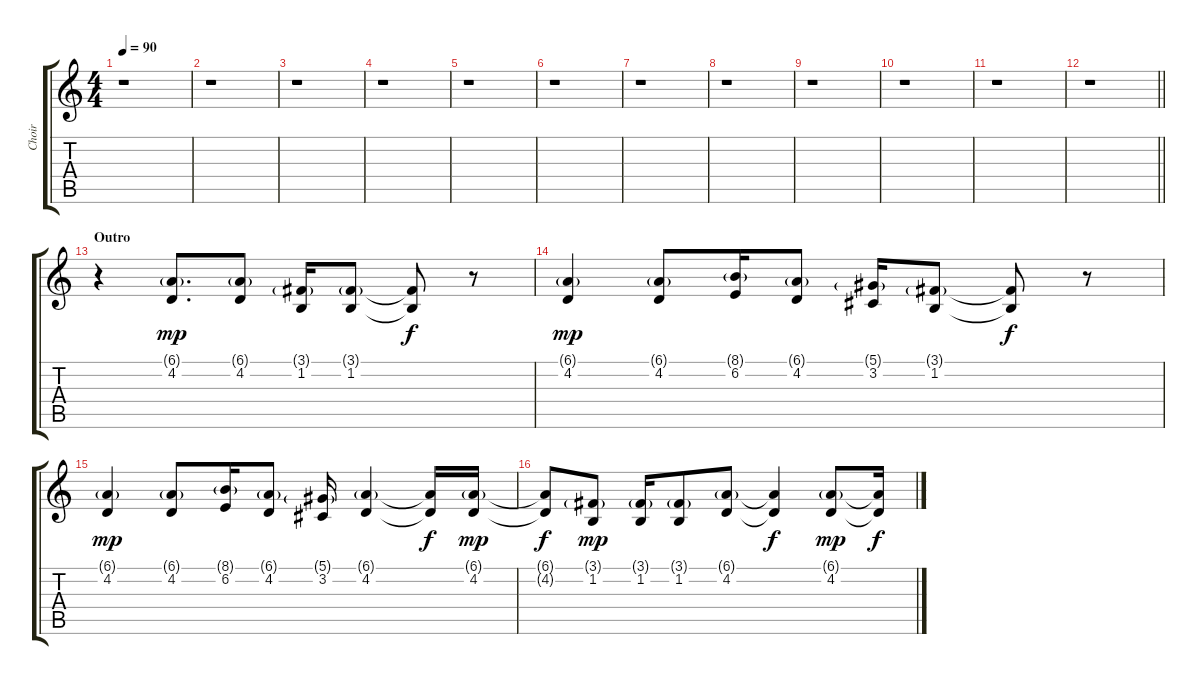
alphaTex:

\track ("Choir" "Choir") {instrument choiraahs}
\staff {score tabs}
\tuning (Eb4 Bb3 Gb3 Db3 Ab2 Eb2) {hide}
\ts (4 4)
\tempo 90
\clef g2
\ks c
r.1{dy f} |
r.1 |
r.1 |
r.1 |
r.1 |
r.1 |
r.1 |
r.1 |
r.1 |
r.1 |
r.1 |
\barLineRight lightlight
r.1 |
\section ("" "Outro")
r.4{volume 16 instrument lead2sawtooth} (6.1{g} 4.2).8{d dy mp} (6.1{g} 4.2).8 (3.1{g} 1.2).16 (3.1{g} 1.2).8 (3.1{t} 1.2{t}).8{dy f} r.8 |
(6.1{g} 4.2).4{dy mp} (6.1{g} 4.2).8 (8.1{g} 6.2).16 (6.1{g} 4.2).8 (5.1{g} 3.2).16 (3.1{g} 1.2).8 (3.1{t} 1.2{t}).8{dy f} r.8 |
(6.1{g} 4.2).4{dy mp} (6.1{g} 4.2).8 (8.1{g} 6.2).16 (6.1{g} 4.2).8 (5.1{g} 3.2).16 (6.1{g} 4.2).4 (6.1{t} 4.2{t}).16{dy f} (6.1{g} 4.2).16{dy mp} |
(6.1{t} 4.2{t}).8{dy f} (3.1{g} 1.2).8{dy mp} (3.1{g} 1.2).16 (3.1{g} 1.2).8 (6.1{g} 4.2).8 (6.1{t} 4.2{t}).4{dy f} (6.1{g} 4.2).8{dy mp} (6.1{t} 4.2{t}).16{dy f}
